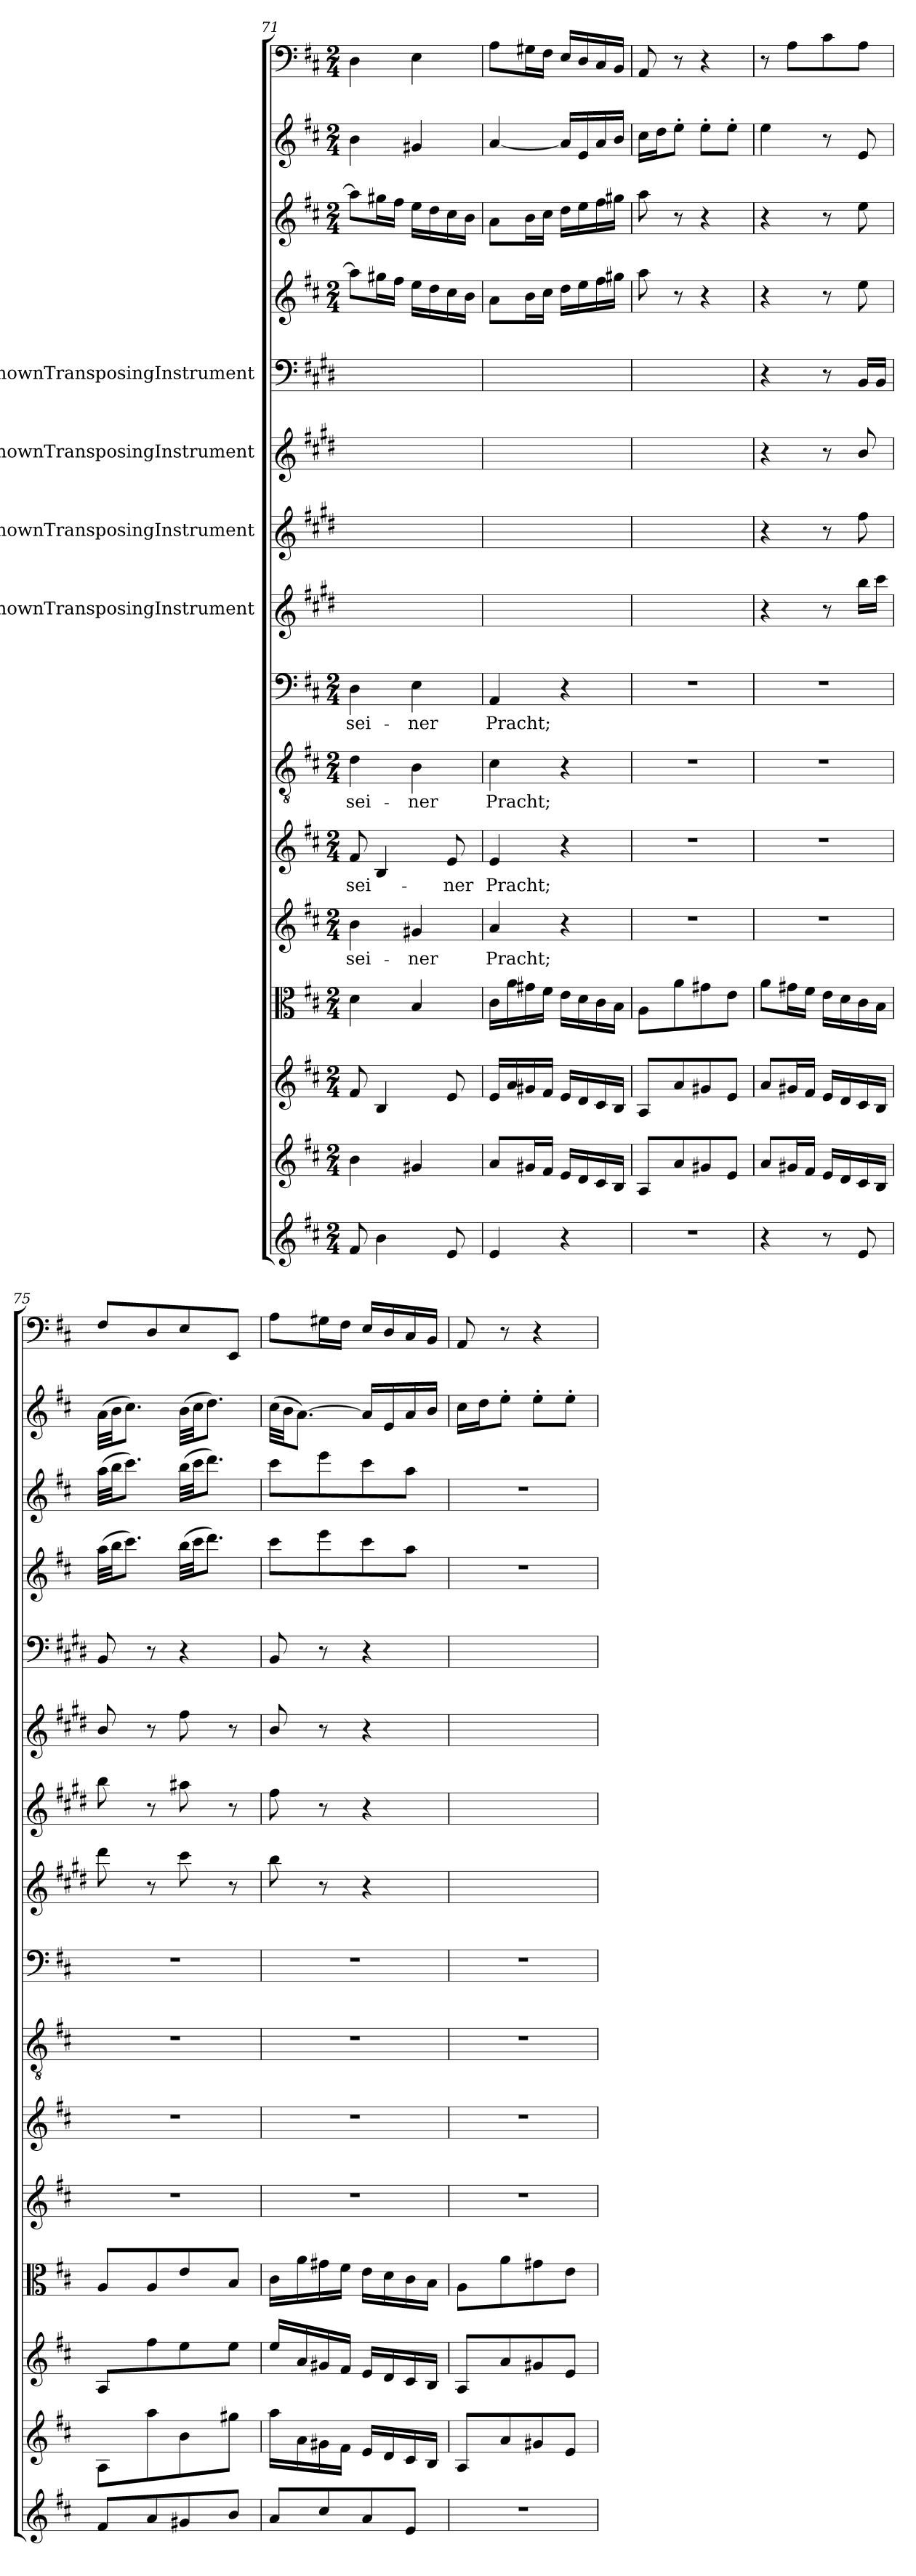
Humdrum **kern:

**kern	**kern	**kern	**kern	**kern	**text	**kern	**text	**kern	**text	**kern	**text	**kern	**kern	**kern	**kern	**kern	**kern	**kern	**kern
*part16	*part15	*part14	*part13	*part12	*part12	*part11	*part11	*part10	*part10	*part9	*part9	*part8	*part7	*part6	*part5	*part4	*part3	*part2	*part1
*staff16	*staff15	*staff14	*staff13	*staff12	*staff12	*staff11	*staff11	*staff10	*staff10	*staff9	*staff9	*staff8	*staff7	*staff6	*staff5	*staff4	*staff3	*staff2	*staff1
*	*	*	*	*	*	*	*	*	*	*	*	*I"UnknownTransposingInstrument	*I"UnknownTransposingInstrument	*I"UnknownTransposingInstrument	*I"UnknownTransposingInstrument	*	*	*	*
*clefG2	*clefG2	*clefG2	*clefC3	*clefG2	*	*clefG2	*	*clefGv2	*	*clefF4	*	*clefG2	*clefG2	*clefG2	*clefF4	*clefG2	*clefG2	*clefG2	*clefF4
*	*	*	*	*	*	*	*	*	*	*	*	*ITrd1c2	*ITrd1c2	*ITrd1c2	*ITrd1c2	*	*	*	*
*k[f#c#]	*k[f#c#]	*k[f#c#]	*k[f#c#]	*k[f#c#]	*	*k[f#c#]	*	*k[f#c#]	*	*k[f#c#]	*	*k[f#c#]	*k[f#c#]	*k[f#c#]	*k[f#c#]	*k[f#c#]	*k[f#c#]	*k[f#c#]	*k[f#c#]
*D:	*D:	*D:	*D:	*D:	*	*D:	*	*D:	*	*D:	*	*	*	*	*	*D:	*D:	*D:	*D:
*M2/4	*M2/4	*M2/4	*M2/4	*M2/4	*	*M2/4	*	*M2/4	*	*M2/4	*	*	*	*	*	*M2/4	*M2/4	*M2/4	*M2/4
=71	=71	=71	=71	=71	=71	=71	=71	=71	=71	=71	=71	=71	=71	=71	=71	=71	=71	=71	=71
8f#/	4b\	8f#/	4d\	4b\	sei-	8f#/	sei-	4d\	sei-	4D\	sei-	2r	2r	2r	2r	8aa\L]	8aa\L]	4b\	4D\
4b\	.	4B/	.	.	.	4B/	.	.	.	.	.	.	.	.	.	16gg#X\L	16gg#X\L	.	.
.	.	.	.	.	.	.	.	.	.	.	.	.	.	.	.	16ff#\JJ	16ff#\JJ	.	.
.	4g#X/	.	4B/	4g#X/	-ner	.	.	4B\	-ner	4E\	-ner	.	.	.	.	16ee\LL	16ee\LL	4g#X/	4E\
.	.	.	.	.	.	.	.	.	.	.	.	.	.	.	.	16dd\	16dd\	.	.
8e/	.	8e/	.	.	.	8e/	-ner	.	.	.	.	.	.	.	.	16cc#\	16cc#\	.	.
.	.	.	.	.	.	.	.	.	.	.	.	.	.	.	.	16b\JJ	16b\JJ	.	.
=72	=72	=72	=72	=72	=72	=72	=72	=72	=72	=72	=72	=72	=72	=72	=72	=72	=72	=72	=72
4e/	8a/L	16e/LL	16c#\LL	4a/	Pracht;	4e/	Pracht;	4c#\	Pracht;	4AA/	Pracht;	2r	2r	2r	2r	8a\L	8a\L	[4a/	8A\L
.	.	16a/	16a\	.	.	.	.	.	.	.	.	.	.	.	.	.	.	.	.
.	16g#X/L	16g#X/	16g#X\	.	.	.	.	.	.	.	.	.	.	.	.	16b\L	16b\L	.	16G#X\L
.	16f#/JJ	16f#/JJ	16f#\JJ	.	.	.	.	.	.	.	.	.	.	.	.	16cc#\JJ	16cc#\JJ	.	16F#\JJ
4r	16e/LL	16e/LL	16e\LL	4r	.	4r	.	4r	.	4r	.	.	.	.	.	16dd\LL	16dd\LL	16a/LL]	16E/LL
.	16d/	16d/	16d\	.	.	.	.	.	.	.	.	.	.	.	.	16ee\	16ee\	16e/	16D/
.	16c#/	16c#/	16c#\	.	.	.	.	.	.	.	.	.	.	.	.	16ff#\	16ff#\	16a/	16C#/
.	16B/JJ	16B/JJ	16B\JJ	.	.	.	.	.	.	.	.	.	.	.	.	16gg#X\JJ	16gg#X\JJ	16b/JJ	16BB/JJ
=73	=73	=73	=73	=73	=73	=73	=73	=73	=73	=73	=73	=73	=73	=73	=73	=73	=73	=73	=73
2r	8A/L	8A/L	8A\L	2r	.	2r	.	2r	.	2r	.	2r	2r	2r	2r	8aa\	8aa\	16cc#\LL	8AA/
.	.	.	.	.	.	.	.	.	.	.	.	.	.	.	.	.	.	16dd\J	.
.	8a/	8a/	8a\	.	.	.	.	.	.	.	.	.	.	.	.	8r	8r	8ee'\J	8r
.	8g#X/	8g#X/	8g#X\	.	.	.	.	.	.	.	.	.	.	.	.	4r	4r	8ee'\L	4r
.	8e/J	8e/J	8e\J	.	.	.	.	.	.	.	.	.	.	.	.	.	.	8ee'\J	.
=74	=74	=74	=74	=74	=74	=74	=74	=74	=74	=74	=74	=74	=74	=74	=74	=74	=74	=74	=74
4r	8a/L	8a/L	8a\L	2r	.	2r	.	2r	.	2r	.	4r	4r	4r	4r	4r	4r	4ee\	8r
.	16g#X/L	16g#X/L	16g#X\L	.	.	.	.	.	.	.	.	.	.	.	.	.	.	.	8A\L
.	16f#/JJ	16f#/JJ	16f#\JJ	.	.	.	.	.	.	.	.	.	.	.	.	.	.	.	.
8r	16e/LL	16e/LL	16e\LL	.	.	.	.	.	.	.	.	8r	8r	8r	8r	8r	8r	8r	8c#\
.	16d/	16d/	16d\	.	.	.	.	.	.	.	.	.	.	.	.	.	.	.	.
8e/	16c#/	16c#/	16c#\	.	.	.	.	.	.	.	.	16aa\LL	8ee\	8a/	16AA/LL	8ee\	8ee\	8e/	8A\J
.	16B/JJ	16B/JJ	16B\JJ	.	.	.	.	.	.	.	.	16bb\JJ	.	.	16AA/JJ	.	.	.	.
=75	=75	=75	=75	=75	=75	=75	=75	=75	=75	=75	=75	=75	=75	=75	=75	=75	=75	=75	=75
8f#/L	8A/L	8A/L	8A/L	2r	.	2r	.	2r	.	2r	.	8ccc#\	8aa\	8a/	8AA/	(32aa\LLL	(32aa\LLL	(32a\LLL	8F#/L
.	.	.	.	.	.	.	.	.	.	.	.	.	.	.	.	32bb\JJ	32bb\JJ	32b\JJ	.
.	.	.	.	.	.	.	.	.	.	.	.	.	.	.	.	8.ccc#\J)	8.ccc#\J)	8.cc#\J)	.
8a/	8aa\	8ff#\	8A/	.	.	.	.	.	.	.	.	8r	8r	8r	8r	.	.	.	8D/
8g#X/	8b\	8ee\	8e/	.	.	.	.	.	.	.	.	8bb\	8gg#X\	8ee\	4r	(32bb\LLL	(32bb\LLL	(32b\LLL	8E/
.	.	.	.	.	.	.	.	.	.	.	.	.	.	.	.	32ccc#\JJ	32ccc#\JJ	32cc#\JJ	.
.	.	.	.	.	.	.	.	.	.	.	.	.	.	.	.	8.ddd\J)	8.ddd\J)	8.dd\J)	.
8b/J	8gg#X\J	8ee\J	8B/J	.	.	.	.	.	.	.	.	8r	8r	8r	.	.	.	.	8EE/J
=76	=76	=76	=76	=76	=76	=76	=76	=76	=76	=76	=76	=76	=76	=76	=76	=76	=76	=76	=76
8a/L	16aa\LL	16ee/LL	16c#\LL	2r	.	2r	.	2r	.	2r	.	8aa\	8ee\	8a/	8AA/	8ccc#\L	8ccc#\L	(32cc#\LLL	8A\L
.	.	.	.	.	.	.	.	.	.	.	.	.	.	.	.	.	.	32b\JJ	.
.	16a\	16a/	16a\	.	.	.	.	.	.	.	.	.	.	.	.	.	.	[8.a\J)	.
8cc#/	16g#X\	16g#X/	16g#X\	.	.	.	.	.	.	.	.	8r	8r	8r	8r	8eee\	8eee\	.	16G#X\L
.	16f#\JJ	16f#/JJ	16f#\JJ	.	.	.	.	.	.	.	.	.	.	.	.	.	.	.	16F#\JJ
8a/	16e/LL	16e/LL	16e\LL	.	.	.	.	.	.	.	.	4r	4r	4r	4r	8ccc#\	8ccc#\	16a/LL]	16E/LL
.	16d/	16d/	16d\	.	.	.	.	.	.	.	.	.	.	.	.	.	.	16e/	16D/
8e/J	16c#/	16c#/	16c#\	.	.	.	.	.	.	.	.	.	.	.	.	8aa\J	8aa\J	16a/	16C#/
.	16B/JJ	16B/JJ	16B\JJ	.	.	.	.	.	.	.	.	.	.	.	.	.	.	16b/JJ	16BB/JJ
=77	=77	=77	=77	=77	=77	=77	=77	=77	=77	=77	=77	=77	=77	=77	=77	=77	=77	=77	=77
2r	8A/L	8A/L	8A\L	2r	.	2r	.	2r	.	2r	.	2r	2r	2r	2r	2r	2r	16cc#\LL	8AA/
.	.	.	.	.	.	.	.	.	.	.	.	.	.	.	.	.	.	16dd\J	.
.	8a/	8a/	8a\	.	.	.	.	.	.	.	.	.	.	.	.	.	.	8ee'\J	8r
.	8g#X/	8g#X/	8g#X\	.	.	.	.	.	.	.	.	.	.	.	.	.	.	8ee'\L	4r
.	8e/J	8e/J	8e\J	.	.	.	.	.	.	.	.	.	.	.	.	.	.	8ee'\J	.
=	=	=	=	=	=	=	=	=	=	=	=	=	=	=	=	=	=	=	=
*-	*-	*-	*-	*-	*-	*-	*-	*-	*-	*-	*-	*-	*-	*-	*-	*-	*-	*-	*-
